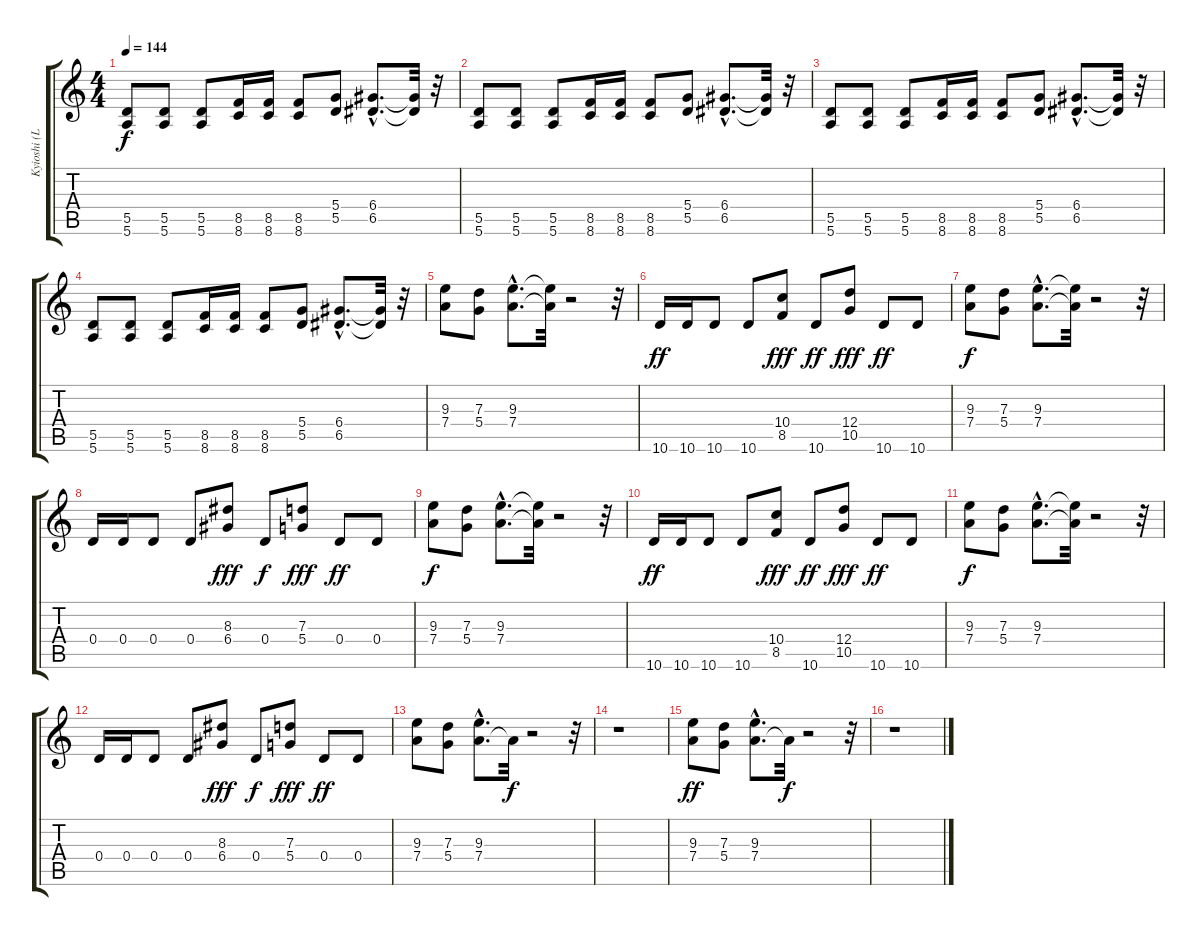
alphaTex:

\track ("Kyioshi (Lead Guitars)" "Kyioshi (L") {instrument distortionguitar}
\staff {score tabs}
\tuning (E4 B3 G3 D3 A2 E2) {hide}
\ts (4 4)
\tempo 144
\clef g2
\ks c
(5.5 5.6).8{dy f} (5.5 5.6).8 (5.5 5.6).8 (8.5 8.6).16 (8.5 8.6).16 (8.5 8.6).8 (5.4 5.5).8 (6.4{hac} 6.5{hac}).8{d} (6.4{t} 6.5{t}).32 r.32 |
(5.5 5.6).8 (5.5 5.6).8 (5.5 5.6).8 (8.5 8.6).16 (8.5 8.6).16 (8.5 8.6).8 (5.4 5.5).8 (6.4{hac} 6.5{hac}).8{d} (6.4{t} 6.5{t}).32 r.32 |
(5.5 5.6).8 (5.5 5.6).8 (5.5 5.6).8 (8.5 8.6).16 (8.5 8.6).16 (8.5 8.6).8 (5.4 5.5).8 (6.4{hac} 6.5{hac}).8{d} (6.4{t} 6.5{t}).32 r.32 |
(5.5 5.6).8 (5.5 5.6).8 (5.5 5.6).8 (8.5 8.6).16 (8.5 8.6).16 (8.5 8.6).8 (5.4 5.5).8 (6.4{hac} 6.5{hac}).8{d} (6.4{t} 6.5{t}).32 r.32 |
(9.3 7.4).8 (7.3 5.4).8 (9.3{hac} 7.4{hac}).8{d} (9.3{t} 7.4{t}).32 r.2 r.32 |
10.6.16{dy ff} 10.6.16 10.6.8 10.6.8 (10.4 8.5).8{dy fff} 10.6.8{dy ff} (12.4 10.5).8{dy fff} 10.6.8{dy ff} 10.6.8 |
(9.3 7.4).8{dy f} (7.3 5.4).8 (9.3{hac} 7.4{hac}).8{d} (9.3{t} 7.4{t}).32 r.2 r.32 |
0.4.16 0.4.16 0.4.8 0.4.8 (8.3 6.4).8{dy fff} 0.4.8{dy f} (7.3 5.4).8{dy fff} 0.4.8{dy ff} 0.4.8 |
(9.3 7.4).8{dy f} (7.3 5.4).8 (9.3{hac} 7.4{hac}).8{d} (9.3{t} 7.4{t}).32 r.2 r.32 |
10.6.16{dy ff} 10.6.16 10.6.8 10.6.8 (10.4 8.5).8{dy fff} 10.6.8{dy ff} (12.4 10.5).8{dy fff} 10.6.8{dy ff} 10.6.8 |
(9.3 7.4).8{dy f} (7.3 5.4).8 (9.3{hac} 7.4{hac}).8{d} (9.3{t} 7.4{t}).32 r.2 r.32 |
0.4.16 0.4.16 0.4.8 0.4.8 (8.3 6.4).8{dy fff} 0.4.8{dy f} (7.3 5.4).8{dy fff} 0.4.8{dy ff} 0.4.8 |
(9.3 7.4).8 (7.3 5.4).8 (9.3{hac} 7.4{hac}).8{d} 7.4{t}.32{dy f} r.2 r.32 |
r.1 |
(9.3 7.4).8{dy ff} (7.3 5.4).8 (9.3{hac} 7.4{hac}).8{d} 7.4{t}.32{dy f} r.2 r.32 |
r.1
